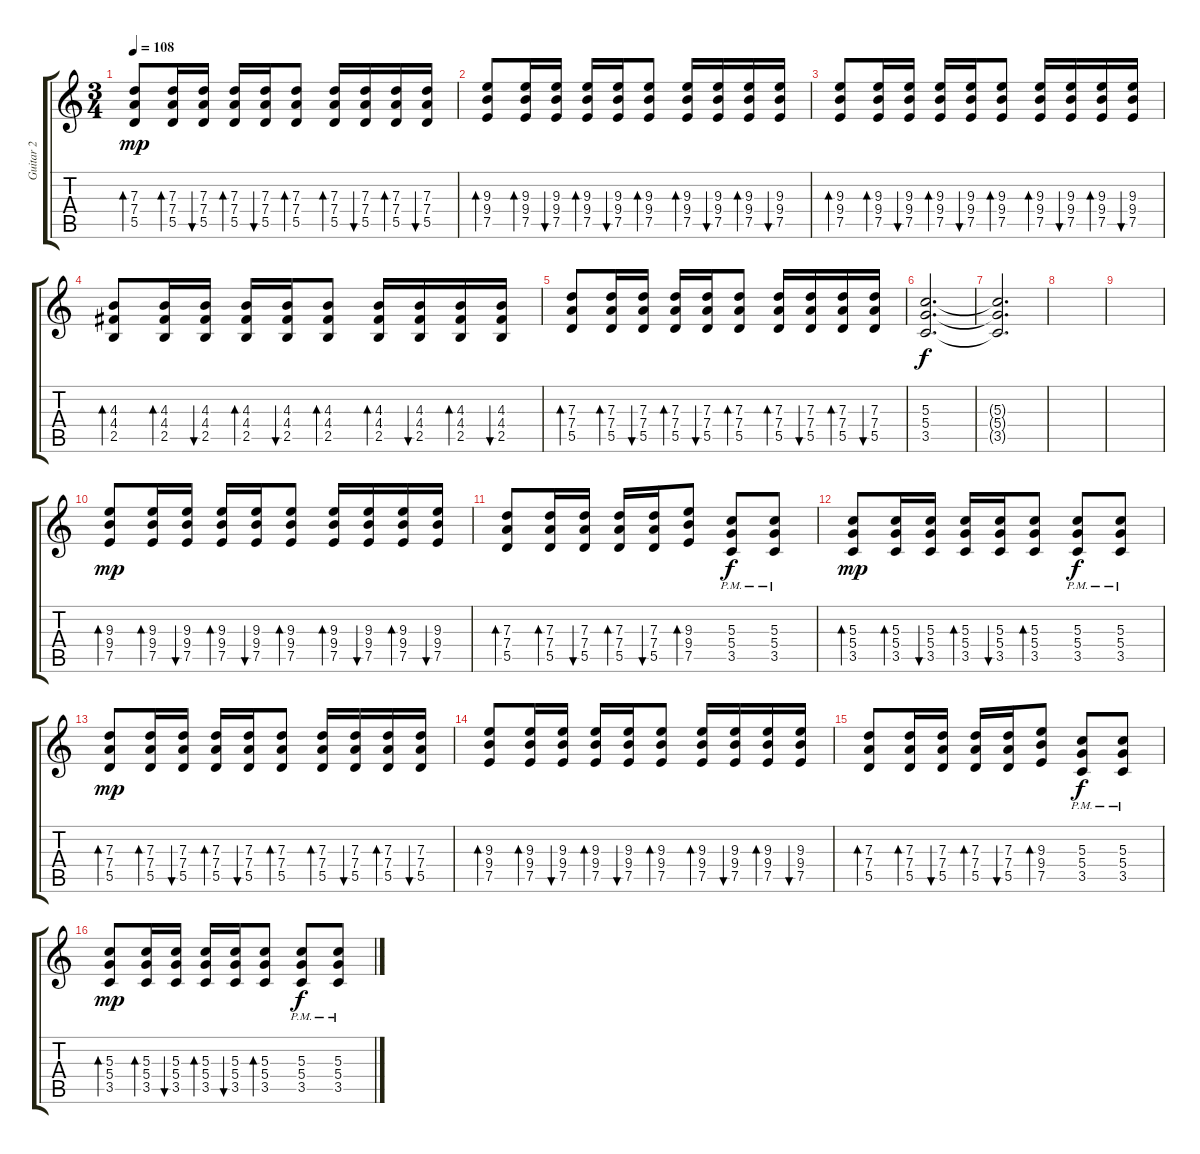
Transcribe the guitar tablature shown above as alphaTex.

\track ("Guitar 2" "Guitar 2") {instrument acousticguitarsteel}
\staff {score tabs}
\tuning (E4 B3 G3 D3 A2 E2) {hide}
\ts (3 4)
\tempo 108
\clef g2
\ks c
(7.3 7.4 5.5).8{bd 120 dy mp} (7.3 7.4 5.5).16{bd 120} (7.3 7.4 5.5).16{bu 120} (7.3 7.4 5.5).16{bd 120} (7.3 7.4 5.5).16{bu 120} (7.3 7.4 5.5).8{bd 120} (7.3 7.4 5.5).16{bd 120} (7.3 7.4 5.5).16{bu 120} (7.3 7.4 5.5).16{bd 120} (7.3 7.4 5.5).16{bu 120} |
(9.3 9.4 7.5).8{bd 120} (9.3 9.4 7.5).16{bd 120} (9.3 9.4 7.5).16{bu 120} (9.3 9.4 7.5).16{bd 120} (9.3 9.4 7.5).16{bu 120} (9.3 9.4 7.5).8{bd 120} (9.3 9.4 7.5).16{bd 120} (9.3 9.4 7.5).16{bu 120} (9.3 9.4 7.5).16{bd 120} (9.3 9.4 7.5).16{bu 120} |
(9.3 9.4 7.5).8{bd 120} (9.3 9.4 7.5).16{bd 120} (9.3 9.4 7.5).16{bu 120} (9.3 9.4 7.5).16{bd 120} (9.3 9.4 7.5).16{bu 120} (9.3 9.4 7.5).8{bd 120} (9.3 9.4 7.5).16{bd 120} (9.3 9.4 7.5).16{bu 120} (9.3 9.4 7.5).16{bd 120} (9.3 9.4 7.5).16{bu 120} |
(4.3 4.4 2.5).8{bd 120} (4.3 4.4 2.5).16{bd 120} (4.3 4.4 2.5).16{bu 120} (4.3 4.4 2.5).16{bd 120} (4.3 4.4 2.5).16{bu 120} (4.3 4.4 2.5).8{bd 120} (4.3 4.4 2.5).16{bd 120} (4.3 4.4 2.5).16{bu 120} (4.3 4.4 2.5).16{bd 120} (4.3 4.4 2.5).16{bu 120} |
(7.3 7.4 5.5).8{bd 120} (7.3 7.4 5.5).16{bd 120} (7.3 7.4 5.5).16{bu 120} (7.3 7.4 5.5).16{bd 120} (7.3 7.4 5.5).16{bu 120} (7.3 7.4 5.5).8{bd 120} (7.3 7.4 5.5).16{bd 120} (7.3 7.4 5.5).16{bu 120} (7.3 7.4 5.5).16{bd 120} (7.3 7.4 5.5).16{bu 120} |
(5.3 5.4 3.5).2{d dy f} |
(5.3{t} 5.4{t} 3.5{t}).2{d} |
|
|
(9.3 9.4 7.5).8{bd 120 dy mp} (9.3 9.4 7.5).16{bd 120} (9.3 9.4 7.5).16{bu 120} (9.3 9.4 7.5).16{bd 120} (9.3 9.4 7.5).16{bu 120} (9.3 9.4 7.5).8{bd 120} (9.3 9.4 7.5).16{bd 120} (9.3 9.4 7.5).16{bu 120} (9.3 9.4 7.5).16{bd 120} (9.3 9.4 7.5).16{bu 120} |
(7.3 7.4 5.5).8{bd 120} (7.3 7.4 5.5).16{bd 120} (7.3 7.4 5.5).16{bu 120} (7.3 7.4 5.5).16{bd 120} (7.3 7.4 5.5).16{bu 120} (9.3 9.4 7.5).8{bd 120} (5.3{pm} 5.4{pm} 3.5{pm}).8{dy f} (5.3{pm} 5.4{pm} 3.5{pm}).8 |
(5.3 5.4 3.5).8{bd 120 dy mp} (5.3 5.4 3.5).16{bd 120} (5.3 5.4 3.5).16{bu 120} (5.3 5.4 3.5).16{bd 120} (5.3 5.4 3.5).16{bu 120} (5.3 5.4 3.5).8{bd 120} (5.3{pm} 5.4{pm} 3.5{pm}).8{dy f} (5.3{pm} 5.4{pm} 3.5{pm}).8 |
(7.3 7.4 5.5).8{bd 120 dy mp} (7.3 7.4 5.5).16{bd 120} (7.3 7.4 5.5).16{bu 120} (7.3 7.4 5.5).16{bd 120} (7.3 7.4 5.5).16{bu 120} (7.3 7.4 5.5).8{bd 120} (7.3 7.4 5.5).16{bd 120} (7.3 7.4 5.5).16{bu 120} (7.3 7.4 5.5).16{bd 120} (7.3 7.4 5.5).16{bu 120} |
(9.3 9.4 7.5).8{bd 120} (9.3 9.4 7.5).16{bd 120} (9.3 9.4 7.5).16{bu 120} (9.3 9.4 7.5).16{bd 120} (9.3 9.4 7.5).16{bu 120} (9.3 9.4 7.5).8{bd 120} (9.3 9.4 7.5).16{bd 120} (9.3 9.4 7.5).16{bu 120} (9.3 9.4 7.5).16{bd 120} (9.3 9.4 7.5).16{bu 120} |
(7.3 7.4 5.5).8{bd 120} (7.3 7.4 5.5).16{bd 120} (7.3 7.4 5.5).16{bu 120} (7.3 7.4 5.5).16{bd 120} (7.3 7.4 5.5).16{bu 120} (9.3 9.4 7.5).8{bd 120} (5.3{pm} 5.4{pm} 3.5{pm}).8{dy f} (5.3{pm} 5.4{pm} 3.5{pm}).8 |
(5.3 5.4 3.5).8{bd 120 dy mp} (5.3 5.4 3.5).16{bd 120} (5.3 5.4 3.5).16{bu 120} (5.3 5.4 3.5).16{bd 120} (5.3 5.4 3.5).16{bu 120} (5.3 5.4 3.5).8{bd 120} (5.3{pm} 5.4{pm} 3.5{pm}).8{dy f} (5.3{pm} 5.4{pm} 3.5{pm}).8
